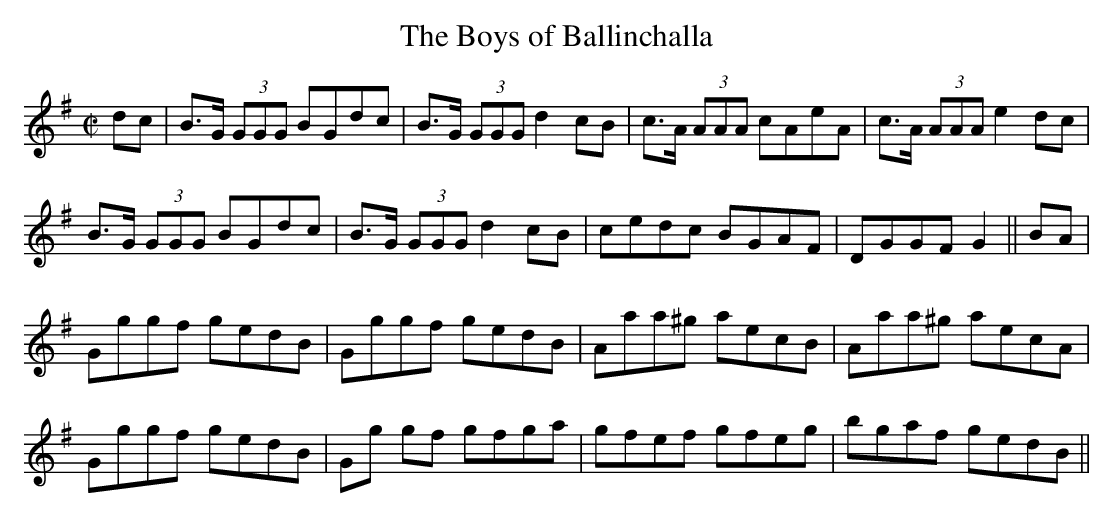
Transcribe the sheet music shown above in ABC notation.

X:1
T:Boys of Ballinchalla, The
M:C|
L:1/8
K:G
dc|B>G (3GGG BGdc|B>G (3GGG d2 cB|c>A (3AAA cAeA|c>A (3AAA e2 dc|
B>G (3GGG BGdc|B>G (3GGG d2 cB|cedc BGAF|DGGF G2||BA|
Gggf gedB|Gggf gedB|Aaa^g aecB|Aaa^g aecA|
Gggf gedB|Gg gf gfga|gfef gfeg|bgaf gedB||
